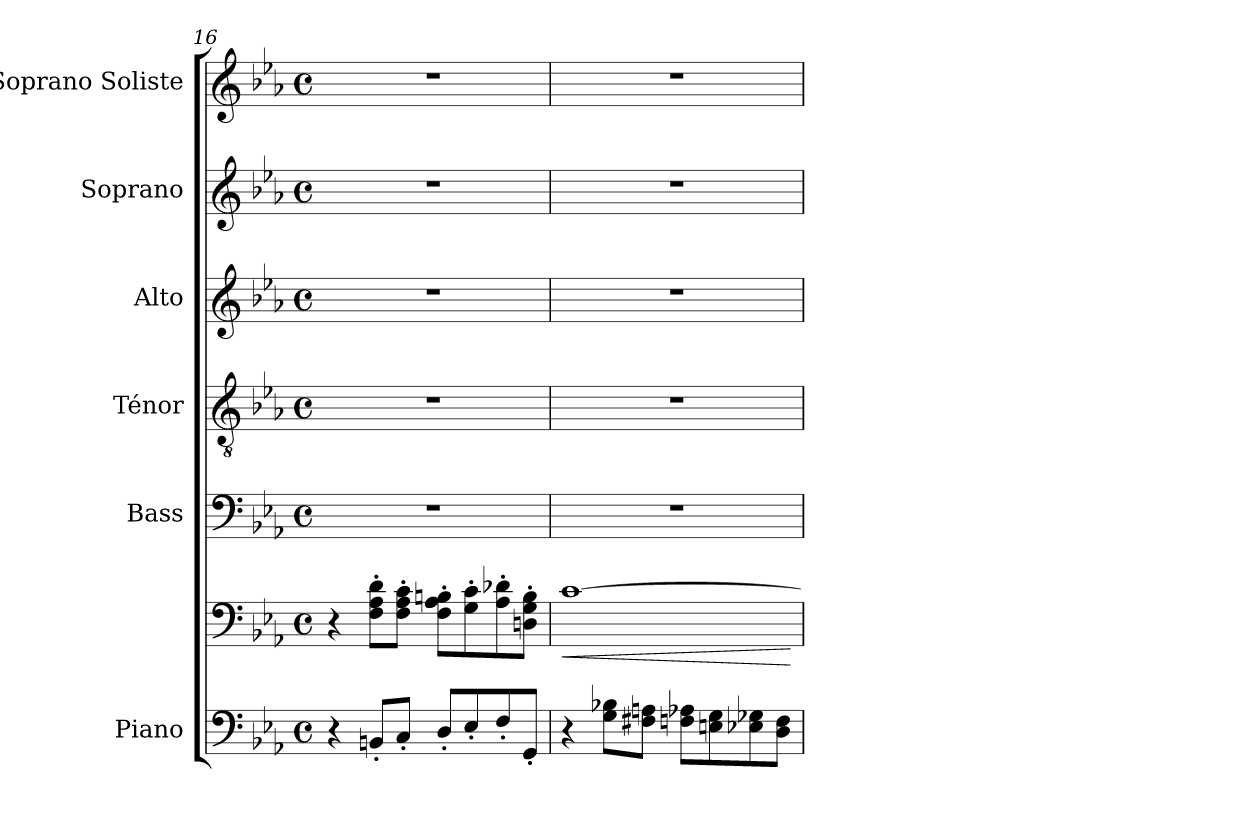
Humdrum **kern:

**kern	**kern	**dynam	**kern	**kern	**kern	**kern	**kern
*part6	*part6	*part6	*part5	*part4	*part3	*part2	*part1
*staff7	*staff6	*staff6/7	*staff5	*staff4	*staff3	*staff2	*staff1
*I"Piano	*	*	*I"Bass	*I"Ténor	*I"Alto	*I"Soprano	*I"Soprano Soliste
*I'Pno.	*	*	*I'B.	*I'T.	*I'A.	*I'S.	*
*clefF4	*clefF4	*	*clefF4	*clefGv2	*clefG2	*clefG2	*clefG2
*k[b-e-a-]	*k[b-e-a-]	*	*k[b-e-a-]	*k[b-e-a-]	*k[b-e-a-]	*k[b-e-a-]	*k[b-e-a-]
*M4/4	*M4/4	*	*M4/4	*M4/4	*M4/4	*M4/4	*M4/4
*met(c)	*met(c)	*	*met(c)	*met(c)	*met(c)	*met(c)	*met(c)
=16	=16	=16	=16	=16	=16	=16	=16
4r	4r	.	1r	1r	1r	1r	1r
8BBn'/L	8F\' 8A-\' 8d\'L	.	.	.	.	.	.
8C'/J	8F\' 8A-\' 8c\'J	.	.	.	.	.	.
8D'/L	8F\' 8A-\' 8Bn\'L	.	.	.	.	.	.
8E-'/	8G\' 8c\'	.	.	.	.	.	.
8F'/	8A-\' 8d-X\'	.	.	.	.	.	.
8GG'/J	8Dn\' 8G\' 8B\'J	.	.	.	.	.	.
=17	=17	=17	=17	=17	=17	=17	=17
!	!	!LO:HP:b	!	!	!	!	!
4r	[1c	<	1r	1r	1r	1r	1r
8G\ 8B-X\L	.	.	.	.	.	.	.
8F#X\ 8An\J	.	.	.	.	.	.	.
8Fn\ 8A-X\L	.	.	.	.	.	.	.
8En\ 8G\	.	.	.	.	.	.	.
8E-X\ 8G-X\	.	.	.	.	.	.	.
8D\ 8F\J	.	.	.	.	.	.	.
.	.	[	.	.	.	.	.
=	=	=	=	=	=	=	=
*-	*-	*-	*-	*-	*-	*-	*-
